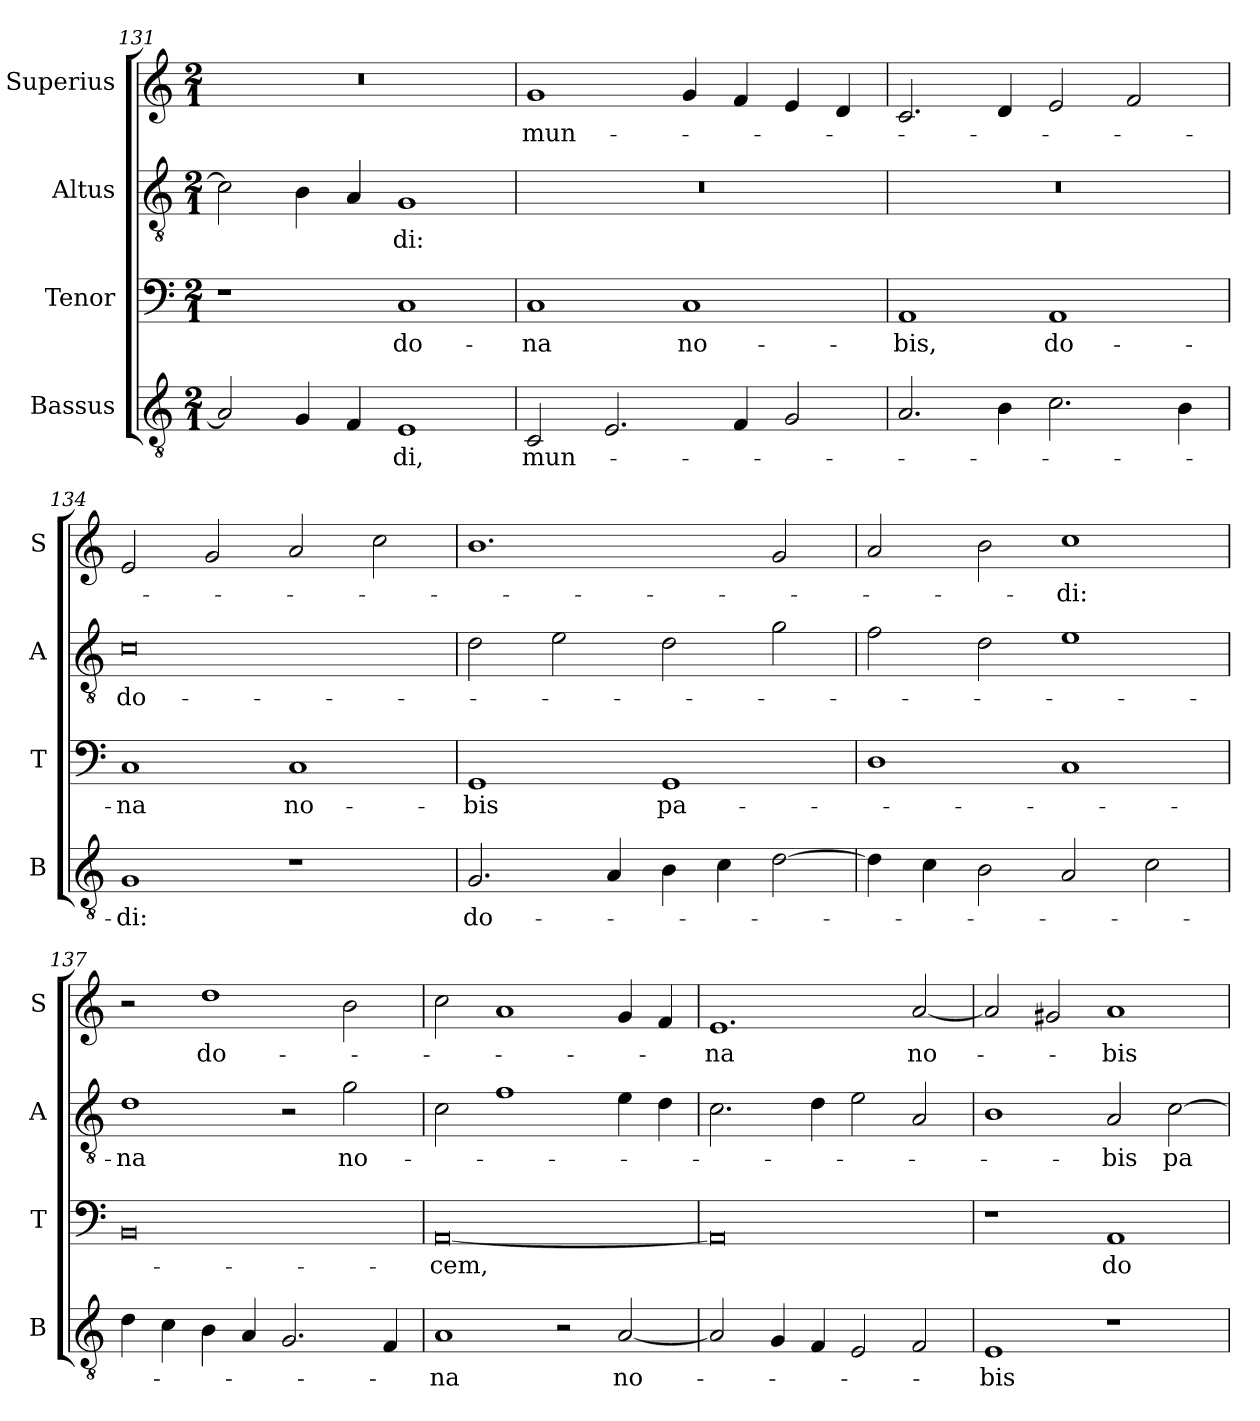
**kern	**text	**kern	**text	**kern	**text	**kern	**text
*part4	*part4	*part3	*part3	*part2	*part2	*part1	*part1
*staff4	*staff4	*staff3	*staff3	*staff2	*staff2	*staff1	*staff1
*I"Bassus	*	*I"Tenor	*	*I"Altus	*	*I"Superius	*
*I'B	*	*I'T	*	*I'A	*	*I'S	*
*clefGv2	*	*clefF4	*	*clefGv2	*	*clefG2	*
*k[]	*	*k[]	*	*k[]	*	*k[]	*
*M2/1	*	*M2/1	*	*M2/1	*	*M2/1	*
=131	=131	=131	=131	=131	=131	=131	=131
2A]	.	1r	.	2c]	.	0r	.
4G	.	.	.	4B	.	.	.
4F	.	.	.	4A	.	.	.
!	!LO:LY:i	!	!LO:LY:i	!	!	!	!
1E	-di,	1C	do-	1G	-di:	.	.
=132	=132	=132	=132	=132	=132	=132	=132
!	!LO:LY:i	!	!LO:LY:i	!	!	!	!
2C	mun-	1C	-na	0r	.	1g	mun-
2.E	.	.	.	.	.	.	.
!	!	!	!LO:LY:i	!	!	!	!
.	.	1C	no-	.	.	4g	.
4F	.	.	.	.	.	4f	.
2G	.	.	.	.	.	4e	.
.	.	.	.	.	.	4d	.
=133	=133	=133	=133	=133	=133	=133	=133
!	!	!	!LO:LY:i	!	!	!	!
2.A	.	1AA	-bis,	0r	.	2.c	.
4B	.	.	.	.	.	4d	.
!	!	!	!LO:LY:i	!	!	!	!
2.c	.	1AA	do-	.	.	2e	.
.	.	.	.	.	.	2f	.
4B	.	.	.	.	.	.	.
=134	=134	=134	=134	=134	=134	=134	=134
!	!	!	!LO:LY:i	!	!	!	!
1G	-di:	1C	-na	0c	do-	2e	.
.	.	.	.	.	.	2g	.
!	!	!	!LO:LY:i	!	!	!	!
1r	.	1C	no-	.	.	2a	.
.	.	.	.	.	.	2cc	.
=135	=135	=135	=135	=135	=135	=135	=135
!	!	!	!LO:LY:i	!	!	!	!
2.G	do-	1GG	-bis	2d	.	1.b	.
.	.	.	.	2e	.	.	.
4A	.	.	.	.	.	.	.
!	!	!	!LO:LY:i	!	!	!	!
4B	.	1GG	pa-	2d	.	.	.
4c	.	.	.	.	.	.	.
[2d	.	.	.	2g	.	2g	.
=136	=136	=136	=136	=136	=136	=136	=136
4d]	.	1D	.	2f	.	2a	.
4c	.	.	.	.	.	.	.
2B	.	.	.	2d	.	2b	.
2A	.	1C	.	1e	.	1cc	-di:
2c	.	.	.	.	.	.	.
=137	=137	=137	=137	=137	=137	=137	=137
4d	.	0BB	.	1d	-na	2r	.
4c	.	.	.	.	.	.	.
4B	.	.	.	.	.	1dd	do-
4A	.	.	.	.	.	.	.
2.G	.	.	.	2r	.	.	.
.	.	.	.	2g	no-	2b	.
4F	.	.	.	.	.	.	.
=138	=138	=138	=138	=138	=138	=138	=138
!	!	!	!LO:LY:i	!	!	!	!
1A	-na	[0AA	-cem,	2c	.	2cc	.
.	.	.	.	1f	.	1a	.
2r	.	.	.	.	.	.	.
[2A	no-	.	.	4e	.	4g	.
.	.	.	.	4d	.	4f	.
=139	=139	=139	=139	=139	=139	=139	=139
2A]	.	0AA]	.	2.c	.	1.e	-na
4G	.	.	.	.	.	.	.
4F	.	.	.	4d	.	.	.
2E	.	.	.	2e	.	.	.
2F	.	.	.	2A	.	[2a	no-
=140	=140	=140	=140	=140	=140	=140	=140
1E	-bis	1r	.	1B	.	2a]	.
.	.	.	.	.	.	2g#X	.
!	!	!	!LO:LY:i	!	!	!	!
1r	.	1AA	do-	2A	-bis	1a	-bis
!	!	!	!	!	!LO:LY:i	!	!
.	.	.	.	[2c	pa-	.	.
=	=	=	=	=	=	=	=
*-	*-	*-	*-	*-	*-	*-	*-
